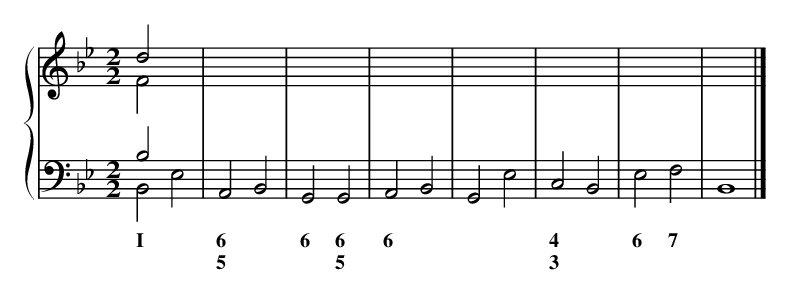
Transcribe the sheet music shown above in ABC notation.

X:1
%%score {(1|2) (3|4)}
M:2/2
L:1/2
K:Bb
V:1
dx | X | X | X | X | X | X | X |]
V:2
Fx | X | X | X | X | X | X | X |]
V:3
B,x | X | X | X | X | X | X | X |]
V:4
B,,E, | A,,B,, | G,,G,, | A,,B,, | G,,E, | C,B,, | E,F, | B,,2 |]
w:I ⠀ 6 ⠀ 6 6 6 ⠀ ⠀ ⠀ 4 ⠀ 6 7
w:|5 |⠀ 5|||3
